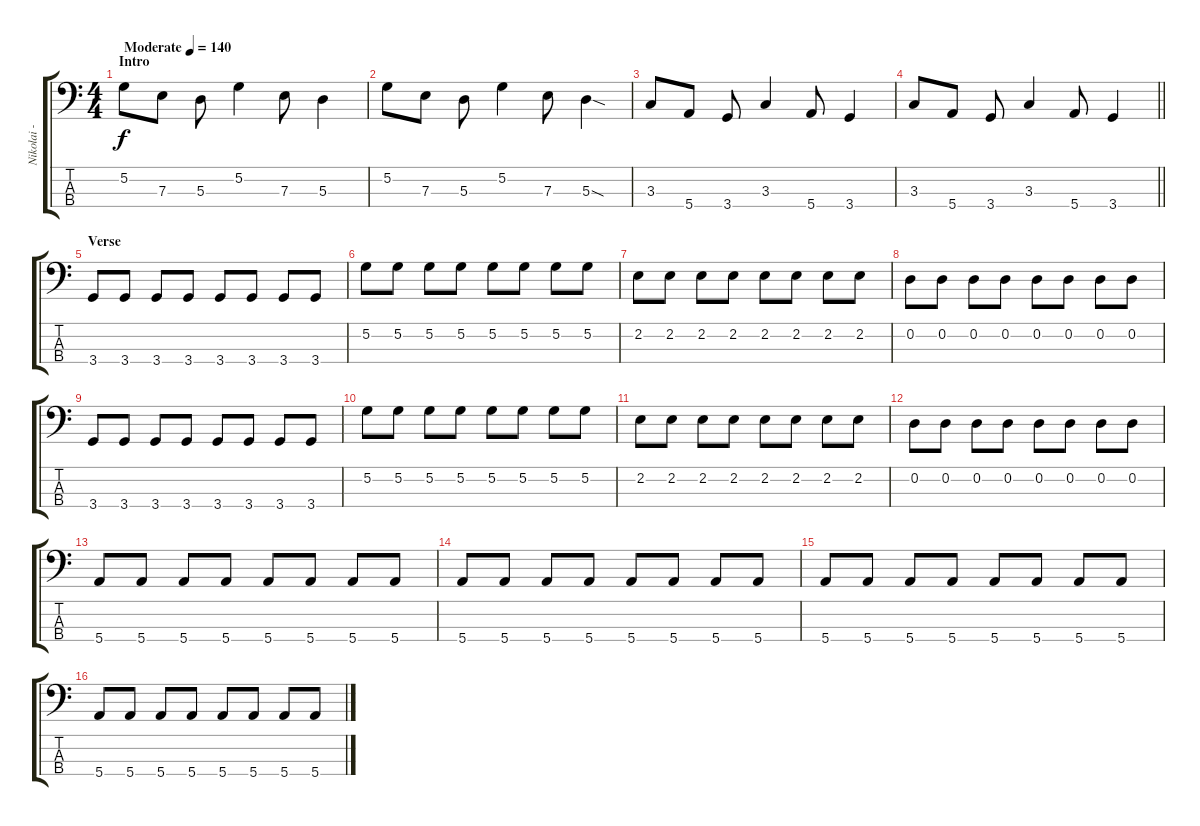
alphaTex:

\track ("Nikolai - Bass RSE" "Nikolai - ") {instrument electricbasspick}
\staff {score tabs}
\tuning (G2 D2 A1 E1) {hide}
\ts (4 4)
\section ("" "Intro")
\tempo (140 "Moderate")
\clef f4
\ks c
5.2.8{dy f instrument electricbasspick} 7.3.8 5.3.8 5.2.4 7.3.8 5.3.4 |
5.2.8 7.3.8 5.3.8 5.2.4 7.3.8 5.3{sod}.4 |
3.3.8 5.4.8 3.4.8 3.3.4 5.4.8 3.4.4 |
\barLineRight lightlight
3.3.8 5.4.8 3.4.8 3.3.4 5.4.8 3.4.4 |
\section ("" "Verse")
3.4.8 3.4.8 3.4.8 3.4.8 3.4.8 3.4.8 3.4.8 3.4.8 |
5.2.8 5.2.8 5.2.8 5.2.8 5.2.8 5.2.8 5.2.8 5.2.8 |
2.2.8 2.2.8 2.2.8 2.2.8 2.2.8 2.2.8 2.2.8 2.2.8 |
0.2.8 0.2.8 0.2.8 0.2.8 0.2.8 0.2.8 0.2.8 0.2.8 |
3.4.8 3.4.8 3.4.8 3.4.8 3.4.8 3.4.8 3.4.8 3.4.8 |
5.2.8 5.2.8 5.2.8 5.2.8 5.2.8 5.2.8 5.2.8 5.2.8 |
2.2.8 2.2.8 2.2.8 2.2.8 2.2.8 2.2.8 2.2.8 2.2.8 |
0.2.8 0.2.8 0.2.8 0.2.8 0.2.8 0.2.8 0.2.8 0.2.8 |
5.4.8 5.4.8 5.4.8 5.4.8 5.4.8 5.4.8 5.4.8 5.4.8 |
5.4.8 5.4.8 5.4.8 5.4.8 5.4.8 5.4.8 5.4.8 5.4.8 |
5.4.8 5.4.8 5.4.8 5.4.8 5.4.8 5.4.8 5.4.8 5.4.8 |
5.4.8 5.4.8 5.4.8 5.4.8 5.4.8 5.4.8 5.4.8 5.4.8
